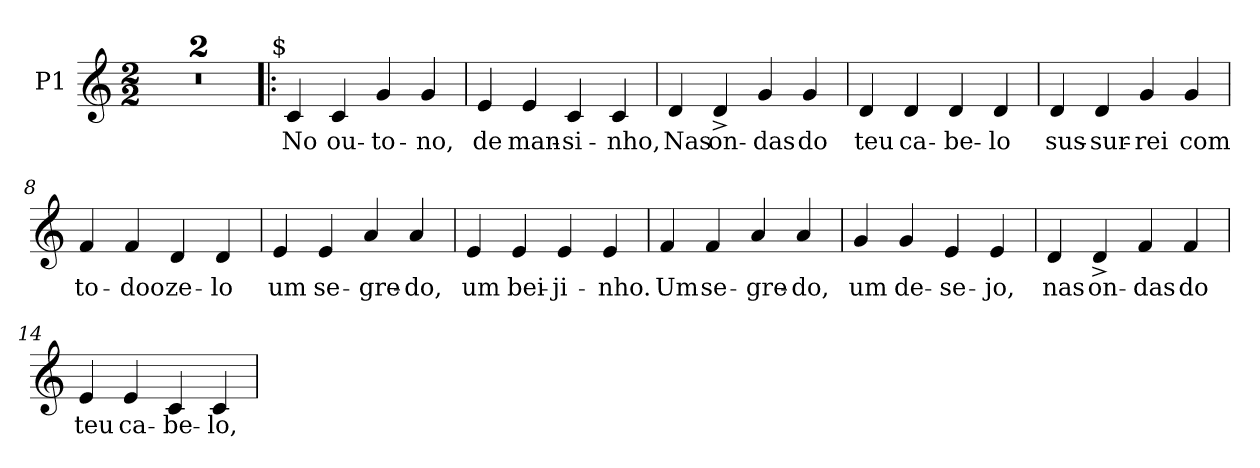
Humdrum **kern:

**kern	**text
*part1	*part1
*staff1	*staff1
*I"P1	*
!!LO:PB:g=z
*clefG2	*
*k[]	*
*C:	*
*M2/2	*
*MM114	*
=1	=1
1r	.
=2	=2
1r	.
=3!|:	=3!|:
!LO:TX:a:rj:t=$	!
!	!LO:LY:b:color=#000000
4ci/	No
!	!LO:LY:b:color=#000000
4ci/	ou-
!	!LO:LY:b:color=#000000
4gi/	-to-
!	!LO:LY:b:color=#000000
4gi/	-no,
=4	=4
!	!LO:LY:b:color=#000000
4ei/	de
!	!LO:LY:b:color=#000000
4ei/	man-
!	!LO:LY:b:color=#000000
4ci/	-si-
!	!LO:LY:b:color=#000000
4ci/	-nho,
=5	=5
!	!LO:LY:b:color=#000000
4di/	Nas
!	!LO:LY:b:color=#000000
4d^i/	on-
!	!LO:LY:b:color=#000000
4gi/	-das
!	!LO:LY:b:color=#000000
4gi/	do
=6	=6
!	!LO:LY:b:color=#000000
4di/	teu
!	!LO:LY:b:color=#000000
4di/	ca-
!	!LO:LY:b:color=#000000
4di/	-be-
!	!LO:LY:b:color=#000000
4di/	-lo
!!LO:LB:g=z
=7	=7
!	!LO:LY:b:color=#000000
4di/	sus-
!	!LO:LY:b:color=#000000
4di/	-sur-
!	!LO:LY:b:color=#000000
4gi/	-rei
!	!LO:LY:b:color=#000000
4gi/	com
=8	=8
!	!LO:LY:b:color=#000000
4fi/	to-
!	!LO:LY:b:color=#000000
4fi/	-doo
!	!LO:LY:b:color=#000000
4di/	ze-
!	!LO:LY:b:color=#000000
4di/	-lo
=9	=9
!	!LO:LY:b:color=#000000
4ei/	um
!	!LO:LY:b:color=#000000
4ei/	se-
!	!LO:LY:b:color=#000000
4ai/	-gre-
!	!LO:LY:b:color=#000000
4ai/	-do,
=10	=10
!	!LO:LY:b:color=#000000
4ei/	um
!	!LO:LY:b:color=#000000
4ei/	bei-
!	!LO:LY:b:color=#000000
4ei/	-ji-
!	!LO:LY:b:color=#000000
4ei/	-nho.
=11	=11
!	!LO:LY:b:color=#000000
4fi/	Um
!	!LO:LY:b:color=#000000
4fi/	se-
!	!LO:LY:b:color=#000000
4ai/	-gre-
!	!LO:LY:b:color=#000000
4ai/	-do,
=12	=12
!	!LO:LY:b:color=#000000
4gi/	um
!	!LO:LY:b:color=#000000
4gi/	de-
!	!LO:LY:b:color=#000000
4ei/	-se-
!	!LO:LY:b:color=#000000
4ei/	-jo,
!!LO:LB:g=z
=13	=13
!	!LO:LY:b:color=#000000
4di/	nas
!	!LO:LY:b:color=#000000
4d^i/	on-
!	!LO:LY:b:color=#000000
4fi/	-das
!	!LO:LY:b:color=#000000
4fi/	do
=14	=14
!	!LO:LY:b:color=#000000
4ei/	teu
!	!LO:LY:b:color=#000000
4ei/	ca-
!	!LO:LY:b:color=#000000
4ci/	-be-
!	!LO:LY:b:color=#000000
4ci/	-lo,
=	=
*-	*-
